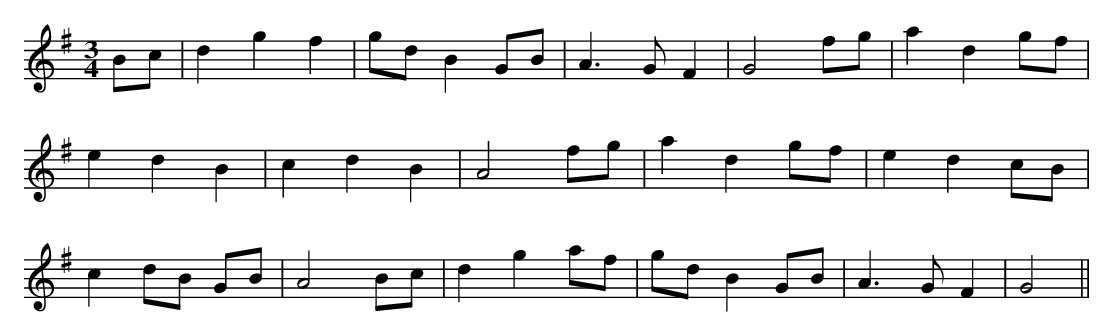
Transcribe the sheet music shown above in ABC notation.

X:1
M:3/4
K:G
Bc|d2 g2 f2|gd B2 GB|A3 G F2|G4 fg|a2 d2 gf|
e2 d2 B2|c2 d2 B2|A4 fg|a2 d2 gf|e2 d2 cB|
c2 dB GB|A4 Bc|d2 g2 af|gd B2 GB|A3 G F2|G4||
